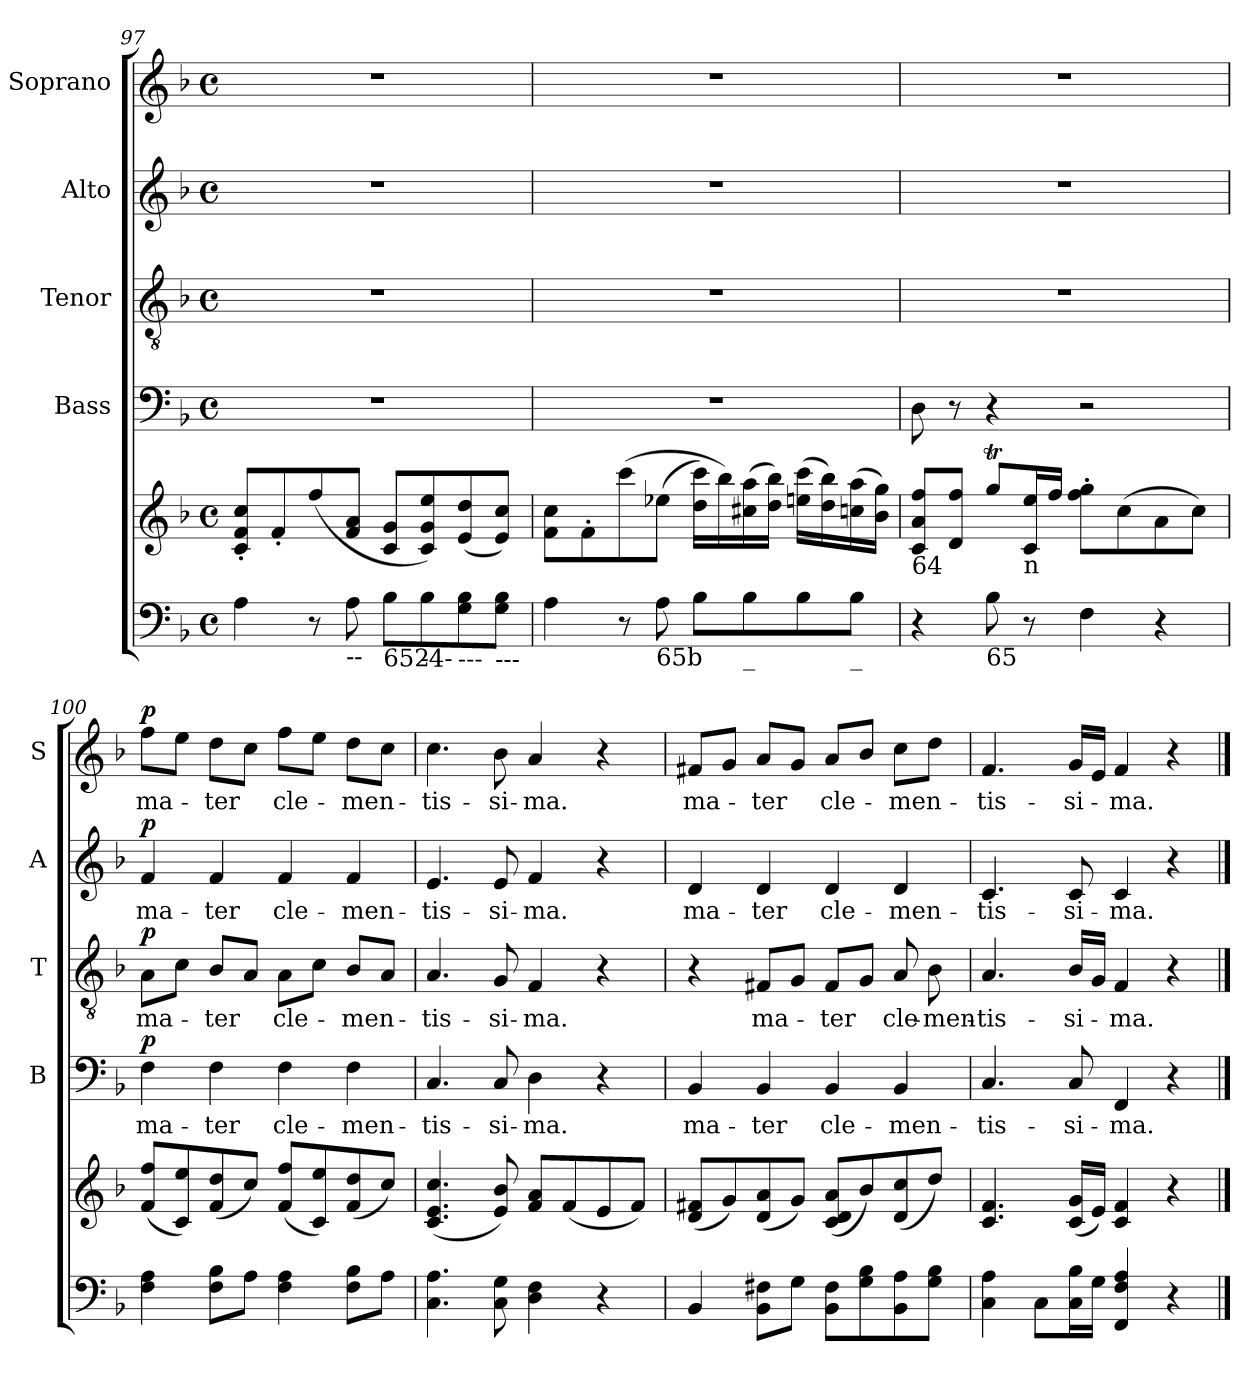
**kern	**kern	**kern	**text	**dynam	**kern	**text	**dynam	**kern	**text	**dynam	**kern	**text	**dynam
*part5	*part5	*part4	*part4	*part4	*part3	*part3	*part3	*part2	*part2	*part2	*part1	*part1	*part1
*staff6	*staff5	*staff4	*staff4	*staff4	*staff3	*staff3	*staff3	*staff2	*staff2	*staff2	*staff1	*staff1	*staff1
*	*	*I"Bass	*	*	*I"Tenor	*	*	*I"Alto	*	*	*I"Soprano	*	*
*	*	*I'B	*	*	*I'T	*	*	*I'A	*	*	*I'S	*	*
*clefF4	*clefG2	*clefF4	*	*	*clefGv2	*	*	*clefG2	*	*	*clefG2	*	*
*k[b-]	*k[b-]	*k[b-]	*	*	*k[b-]	*	*	*k[b-]	*	*	*k[b-]	*	*
*F:	*F:	*F:	*	*	*F:	*	*	*F:	*	*	*F:	*	*
*M4/4	*M4/4	*M4/4	*	*	*M4/4	*	*	*M4/4	*	*	*M4/4	*	*
*met(c)	*met(c)	*met(c)	*	*	*met(c)	*	*	*met(c)	*	*	*met(c)	*	*
=97	=97	=97	=97	=97	=97	=97	=97	=97	=97	=97	=97	=97	=97
4A\	8c/'< 8f/'< 8cc/'<L	1r	.	.	1r	.	.	1r	.	.	1r	.	.
.	8f'</	.	.	.	.	.	.	.	.	.	.	.	.
8r	(8ff/	.	.	.	.	.	.	.	.	.	.	.	.
!LO:TX:b:t=--	!	!	!	!	!	!	!	!	!	!	!	!	!
8A\	8f/ 8a/J	.	.	.	.	.	.	.	.	.	.	.	.
!LO:TX:b:t=652	!	!	!	!	!	!	!	!	!	!	!	!	!
8B-\L	8c/ 8g/L	.	.	.	.	.	.	.	.	.	.	.	.
!LO:TX:b:t=-4-	!	!	!	!	!	!	!	!	!	!	!	!	!
8B-\	8c/ 8g/ 8ee/)	.	.	.	.	.	.	.	.	.	.	.	.
!LO:TX:b:t=---	!	!	!	!	!	!	!	!	!	!	!	!	!
8G\ 8B-\	(8e/ 8dd/	.	.	.	.	.	.	.	.	.	.	.	.
!LO:TX:b:t=---	!	!	!	!	!	!	!	!	!	!	!	!	!
8G\ 8B-\J	8e/ 8cc/J)	.	.	.	.	.	.	.	.	.	.	.	.
=98	=98	=98	=98	=98	=98	=98	=98	=98	=98	=98	=98	=98	=98
4A\	8f\ 8cc\L	1r	.	.	1r	.	.	1r	.	.	1r	.	.
.	8f'>\	.	.	.	.	.	.	.	.	.	.	.	.
8r	(8ccc\	.	.	.	.	.	.	.	.	.	.	.	.
!LO:TX:b:t=65b	!	!	!	!	!	!	!	!	!	!	!	!	!
8A\	(8ee-X\J	.	.	.	.	.	.	.	.	.	.	.	.
8B-\L	16dd\ 16ccc\LL)	.	.	.	.	.	.	.	.	.	.	.	.
.	16bb-\)	.	.	.	.	.	.	.	.	.	.	.	.
!LO:TX:b:t=_	!	!	!	!	!	!	!	!	!	!	!	!	!
8B-\	(16cc#X\ 16aa\	.	.	.	.	.	.	.	.	.	.	.	.
.	16dd\ 16bb-\JJ)	.	.	.	.	.	.	.	.	.	.	.	.
8B-\	(16een\ 16ccc\LL	.	.	.	.	.	.	.	.	.	.	.	.
.	16dd\ 16bb-\)	.	.	.	.	.	.	.	.	.	.	.	.
!LO:TX:b:t=_	!	!	!	!	!	!	!	!	!	!	!	!	!
8B-\J	(16ccn\ 16aa\	.	.	.	.	.	.	.	.	.	.	.	.
.	16b-\ 16gg\JJ)	.	.	.	.	.	.	.	.	.	.	.	.
!!LO:LB:g=z
=99	=99	=99	=99	=99	=99	=99	=99	=99	=99	=99	=99	=99	=99
!	!LO:TX:b:t=64	!	!	!	!	!	!	!	!	!	!	!	!
4r	8c/ 8a/ 8ff/L	8D\	.	.	1r	.	.	1r	.	.	1r	.	.
.	8d/ 8ff/J	8r	.	.	.	.	.	.	.	.	.	.	.
!LO:TX:b:t=65	!	!	!	!	!	!	!	!	!	!	!	!	!
8B-\	8ggT/L	4r	.	.	.	.	.	.	.	.	.	.	.
!	!LO:TX:b:t=n	!	!	!	!	!	!	!	!	!	!	!	!
8r	16c/ 16ee/L	.	.	.	.	.	.	.	.	.	.	.	.
.	16ff/JJ	.	.	.	.	.	.	.	.	.	.	.	.
4F\	8ff\'> 8gg\'>L	2r	.	.	.	.	.	.	.	.	.	.	.
.	(8cc\	.	.	.	.	.	.	.	.	.	.	.	.
4r	8a\	.	.	.	.	.	.	.	.	.	.	.	.
.	8cc\J)	.	.	.	.	.	.	.	.	.	.	.	.
=100	=100	=100	=100	=100	=100	=100	=100	=100	=100	=100	=100	=100	=100
!	!	!	!	!LO:DY:b	!	!	!LO:DY:b	!	!	!LO:DY:b	!	!	!LO:DY:b
4F\ 4A\	(8f/ 8ff/L	4F\	ma-	p	8A\L	ma-	p	4f/	ma-	p	8ff\L	ma-	p
.	8c/ 8ee/)	.	.	.	8c\J	.	.	.	.	.	8ee\J	.	.
8F\ 8B-\L	(8f/ 8dd/	4F\	-ter	.	8B-/L	-ter	.	4f/	-ter	.	8dd\L	-ter	.
8A\J	8cc/J)	.	.	.	8A/J	.	.	.	.	.	8cc\J	.	.
4F\ 4A\	(8f/ 8ff/L	4F\	cle-	.	8A\L	cle-	.	4f/	cle-	.	8ff\L	cle-	.
.	8c/ 8ee/)	.	.	.	8c\J	.	.	.	.	.	8ee\J	.	.
8F\ 8B-\L	(8f/ 8dd/	4F\	-men-	.	8B-/L	-men-	.	4f/	-men-	.	8dd\L	-men-	.
8A\J	8cc/J)	.	.	.	8A/J	.	.	.	.	.	8cc\J	.	.
=101	=101	=101	=101	=101	=101	=101	=101	=101	=101	=101	=101	=101	=101
4.C\ 4.A\	(4.c/ 4.e/ 4.cc/	4.C/	-tis-	.	4.A/	-tis-	.	4.e/	-tis-	.	4.cc\	-tis-	.
8C\ 8G\	8e/ 8b-/)	8C/	-si-	.	8G/	-si-	.	8e/	-si-	.	8b-\	-si-	.
4D\ 4F\	8f/ 8a/L	4D\	-ma.	.	4F/	-ma.	.	4f/	-ma.	.	4a/	-ma.	.
.	(8f/	.	.	.	.	.	.	.	.	.	.	.	.
4r	8e/	4r	.	.	4r	.	.	4r	.	.	4r	.	.
.	8f/J)	.	.	.	.	.	.	.	.	.	.	.	.
=102	=102	=102	=102	=102	=102	=102	=102	=102	=102	=102	=102	=102	=102
4BB-/	(8d/ 8f#X/L	4BB-/	ma-	.	4r	.	.	4d/	ma-	.	8f#X/L	ma-	.
.	8g/)	.	.	.	.	.	.	.	.	.	8g/J	.	.
8BB-\ 8F#X\L	(8d/ 8a/	4BB-/	-ter	.	8F#X/L	ma-	.	4d/	-ter	.	8a/L	-ter	.
8G\J	8g/J)	.	.	.	8G/J	.	.	.	.	.	8g/J	.	.
8BB-\ 8F#\L	(8c/ 8d/ 8a/L	4BB-/	cle-	.	8F#/L	-ter	.	4d/	cle-	.	8a/L	cle-	.
8G\ 8B-\	8b-/)	.	.	.	8G/J	.	.	.	.	.	8b-/J	.	.
8BB-\ 8A\	(8d/ 8cc/	4BB-/	-men-	.	8A/	cle-	.	4d/	-men-	.	8cc\L	-men-	.
8G\ 8B-\J	8dd/J)	.	.	.	8B-\	-men-	.	.	.	.	8dd\J	.	.
=103	=103	=103	=103	=103	=103	=103	=103	=103	=103	=103	=103	=103	=103
4C\ 4A\	4.c/ 4.f/	4.C/	-tis-	.	4.A/	-tis-	.	4.c/	-tis-	.	4.f/	-tis-	.
8C\L	.	.	.	.	.	.	.	.	.	.	.	.	.
16C\ 16B-\L	(16c/ 16g/LL	8C/	-si-	.	16B-/LL	-si-	.	8c/	-si-	.	16g/LL	-si-	.
16G\JJ	16e/JJ)	.	.	.	16G/JJ	.	.	.	.	.	16e/JJ	.	.
4FF/ 4F/ 4A/	4c/ 4f/	4FF/	-ma.	.	4F/	-ma.	.	4c/	-ma.	.	4f/	-ma.	.
4r	4r	4r	.	.	4r	.	.	4r	.	.	4r	.	.
==	==	==	==	==	==	==	==	==	==	==	==	==	==
*-	*-	*-	*-	*-	*-	*-	*-	*-	*-	*-	*-	*-	*-
